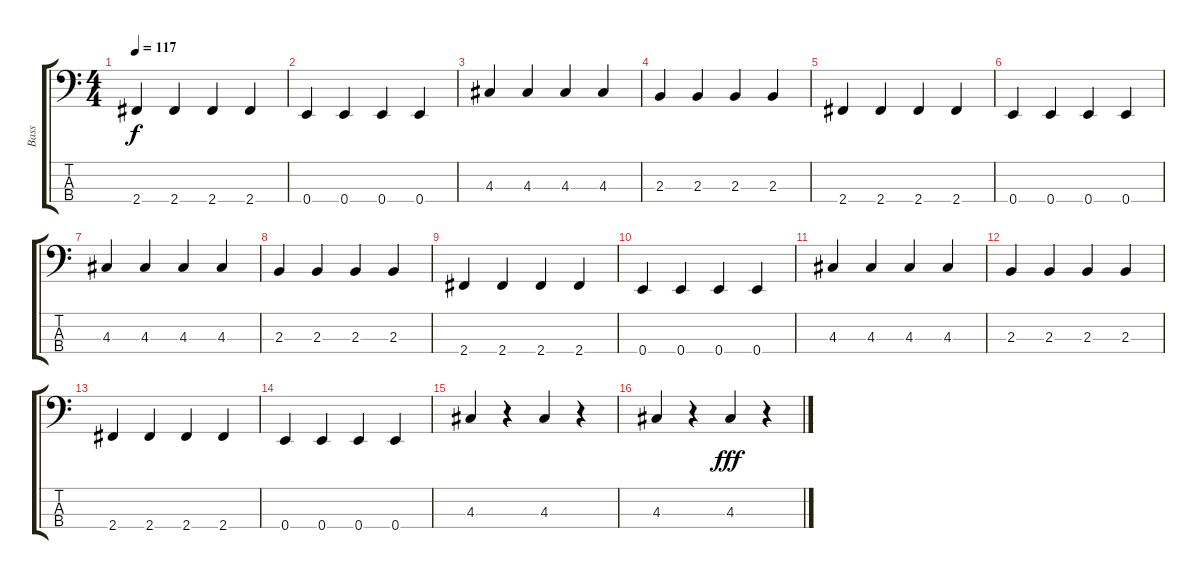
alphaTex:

\track ("Bass" "Bass") {instrument electricbassfinger}
\staff {score tabs}
\tuning (G2 D2 A1 E1) {hide}
\ts (4 4)
\tempo 117
\clef f4
\ks c
2.4.4{dy f} 2.4.4 2.4.4 2.4.4 |
0.4.4 0.4.4 0.4.4 0.4.4 |
4.3.4 4.3.4 4.3.4 4.3.4 |
2.3.4 2.3.4 2.3.4 2.3.4 |
2.4.4 2.4.4 2.4.4 2.4.4 |
0.4.4 0.4.4 0.4.4 0.4.4 |
4.3.4 4.3.4 4.3.4 4.3.4 |
2.3.4 2.3.4 2.3.4 2.3.4 |
2.4.4 2.4.4 2.4.4 2.4.4 |
0.4.4 0.4.4 0.4.4 0.4.4 |
4.3.4 4.3.4 4.3.4 4.3.4 |
2.3.4 2.3.4 2.3.4 2.3.4 |
2.4.4 2.4.4 2.4.4 2.4.4 |
0.4.4 0.4.4 0.4.4 0.4.4 |
4.3.4 r.4 4.3.4 r.4 |
4.3.4 r.4 4.3.4{dy fff} r.4
